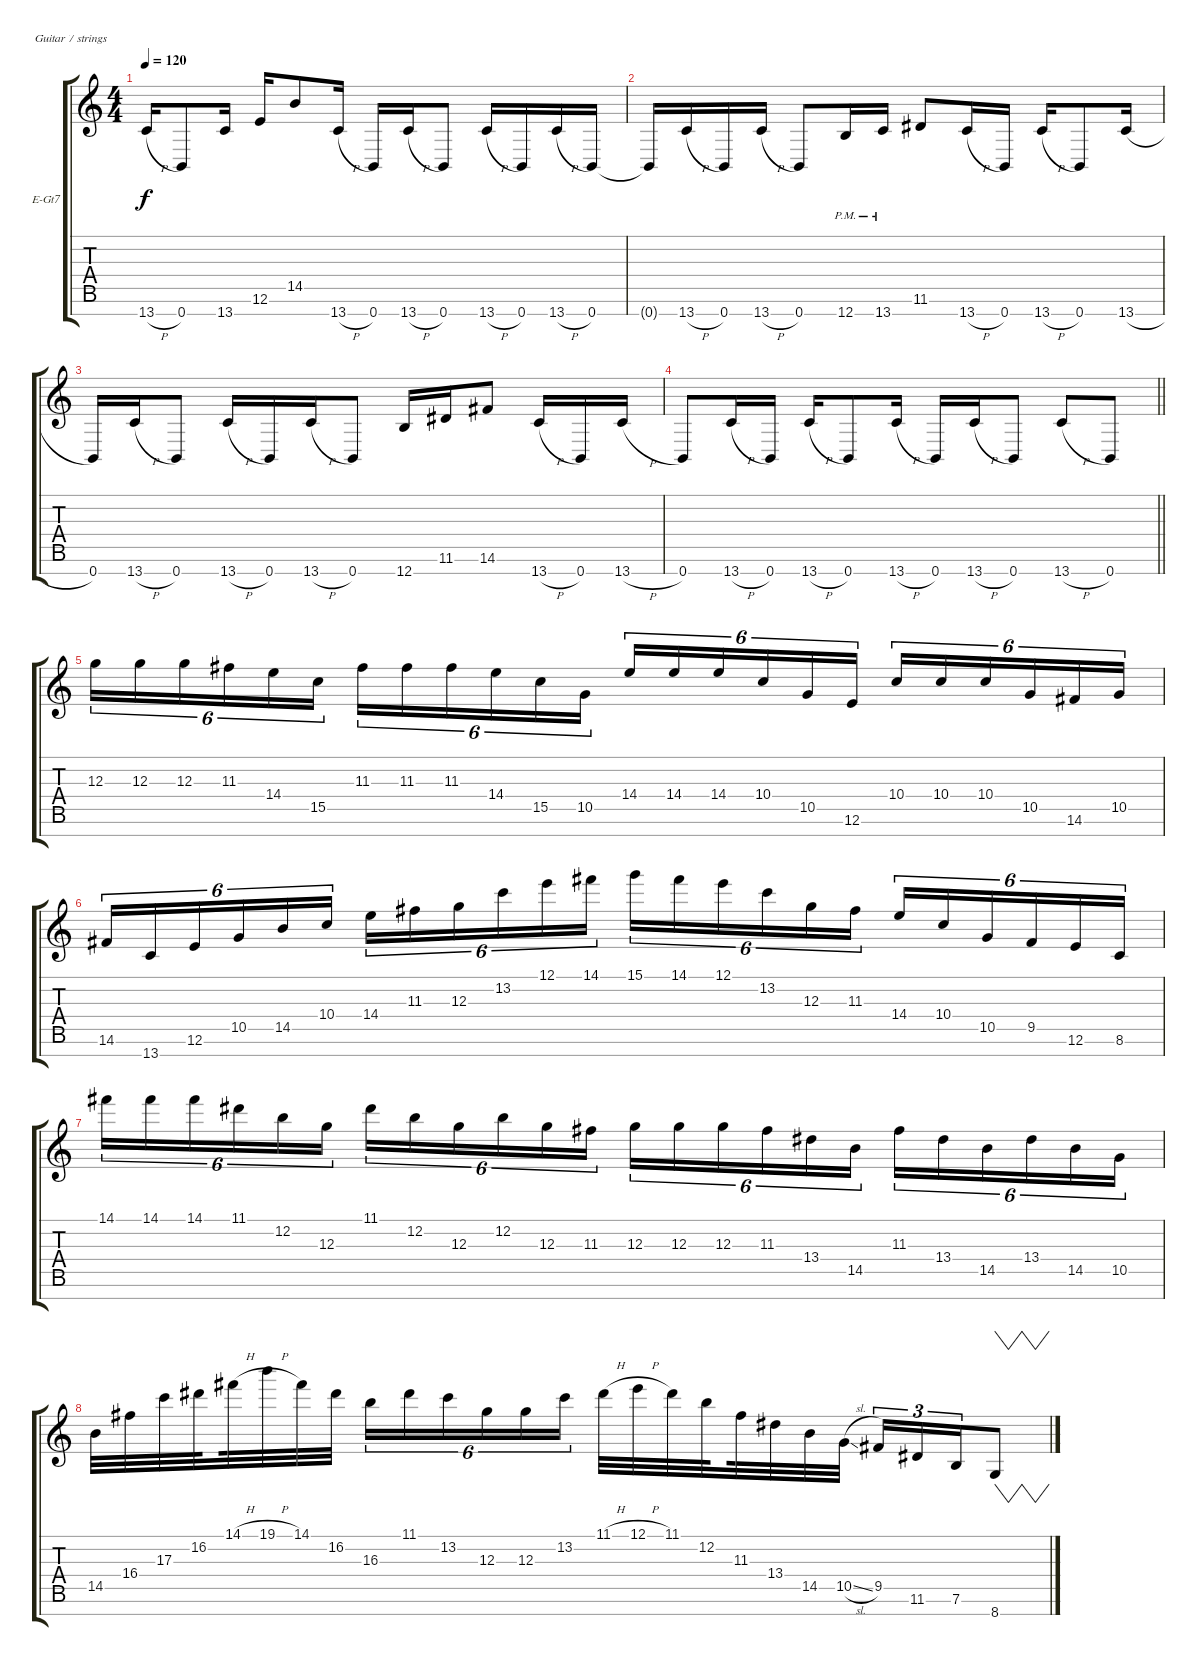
\bracketExtendMode groupsimilarinstruments
\firstSystemTrackNameOrientation horizontal
\otherSystemsTrackNameOrientation horizontal
\track ("Guitar 1" "E-Gt7") {multiBarRest instrument distortionguitar}
\staff {score tabs}
\tuning (E4 B3 G3 D3 A2 E2 B1)
\ts (4 4)
\tempo 120
\clef g2
\ks c
13.7{h}.16{dy f} 0.7.8 13.7.16 12.6.16 14.5.8 13.7{h}.16 0.7.16 13.7{h}.16 0.7.8 13.7{h}.16 0.7.16 13.7{h}.16 0.7.16 |
0.7{t}.16 13.7{h}.16 0.7.16 13.7{h}.16 0.7.8 12.7{pm}.16 13.7{pm}.16 11.6.8 13.7{h}.16 0.7.16 13.7{h}.16 0.7.8 13.7{h}.16 |
0.7.16 13.7{h}.16 0.7.8 13.7{h}.16 0.7.16 13.7{h}.16 0.7.8 12.7.16 11.6.16 14.6.8 13.7{h}.16 0.7.16 13.7{h}.16 |
\barLineRight lightlight
0.7.8 13.7{h}.16 0.7.16 13.7{h}.16 0.7.8 13.7{h}.16 0.7.16 13.7{h}.16 0.7.8 13.7{h}.8 0.7.8 |
12.3.16{tu (6 4) beam merge} 12.3.16{tu (6 4) beam merge} 12.3.16{tu (6 4) beam merge} 11.3.16{tu (6 4) beam merge} 14.4.16{tu (6 4) beam merge} 15.5.16{tu (6 4)} 11.3.16{tu (6 4)} 11.3.16{tu (6 4)} 11.3.16{tu (6 4) beam merge} 14.4.16{tu (6 4)} 15.5.16{tu (6 4)} 10.5.16{tu (6 4)} 14.4.16{tu (6 4)} 14.4.16{tu (6 4)} 14.4.16{tu (6 4) beam merge} 10.4.16{tu (6 4)} 10.5.16{tu (6 4)} 12.6.16{tu (6 4)} 10.4.16{tu (6 4)} 10.4.16{tu (6 4)} 10.4.16{tu (6 4) beam merge} 10.5.16{tu (6 4)} 14.6.16{tu (6 4)} 10.5.16{tu (6 4)} |
14.6.16{tu (6 4)} 13.7.16{tu (6 4)} 12.6.16{tu (6 4) beam merge} 10.5.16{tu (6 4)} 14.5.16{tu (6 4)} 10.4.16{tu (6 4)} 14.4.16{tu (6 4)} 11.3.16{tu (6 4)} 12.3.16{tu (6 4) beam merge} 13.2.16{tu (6 4)} 12.1.16{tu (6 4)} 14.1.16{tu (6 4)} 15.1.16{tu (6 4)} 14.1.16{tu (6 4)} 12.1.16{tu (6 4) beam merge} 13.2.16{tu (6 4)} 12.3.16{tu (6 4)} 11.3.16{tu (6 4)} 14.4.16{tu (6 4)} 10.4.16{tu (6 4)} 10.5.16{tu (6 4) beam merge} 9.5.16{tu (6 4)} 12.6.16{tu (6 4)} 8.6.16{tu (6 4)} |
14.1.16{tu (6 4)} 14.1.16{tu (6 4)} 14.1.16{tu (6 4) beam merge} 11.1.16{tu (6 4)} 12.2.16{tu (6 4)} 12.3.16{tu (6 4)} 11.1.16{tu (6 4)} 12.2.16{tu (6 4)} 12.3.16{tu (6 4) beam merge} 12.2.16{tu (6 4)} 12.3.16{tu (6 4)} 11.3.16{tu (6 4)} 12.3.16{tu (6 4)} 12.3.16{tu (6 4)} 12.3.16{tu (6 4) beam merge} 11.3.16{tu (6 4)} 13.4.16{tu (6 4)} 14.5.16{tu (6 4)} 11.3.16{tu (6 4)} 13.4.16{tu (6 4)} 14.5.16{tu (6 4) beam merge} 13.4.16{tu (6 4)} 14.5.16{tu (6 4)} 10.5.16{tu (6 4)} |
14.5.32 16.4.32 17.3.32 16.2.32{beam splitsecondary} 14.1{h}.32 19.1{h}.32 14.1.32 16.2.32 16.3.16{tu (6 4) beam merge} 11.1.16{tu (6 4) beam merge} 13.2.16{tu (6 4) beam merge} 12.3.16{tu (6 4) beam merge} 12.3.16{tu (6 4) beam merge} 13.2.16{tu (6 4)} 11.1{h}.32 12.1{h}.32 11.1.32 12.2.32{beam splitsecondary} 11.3.32 13.4.32 14.5.32 10.5{sl}.32 9.5.16{tu (3 2) beam merge} 11.6.16{tu (3 2) beam merge} 7.6.16{tu (3 2) beam merge} 8.7.8{vw}
